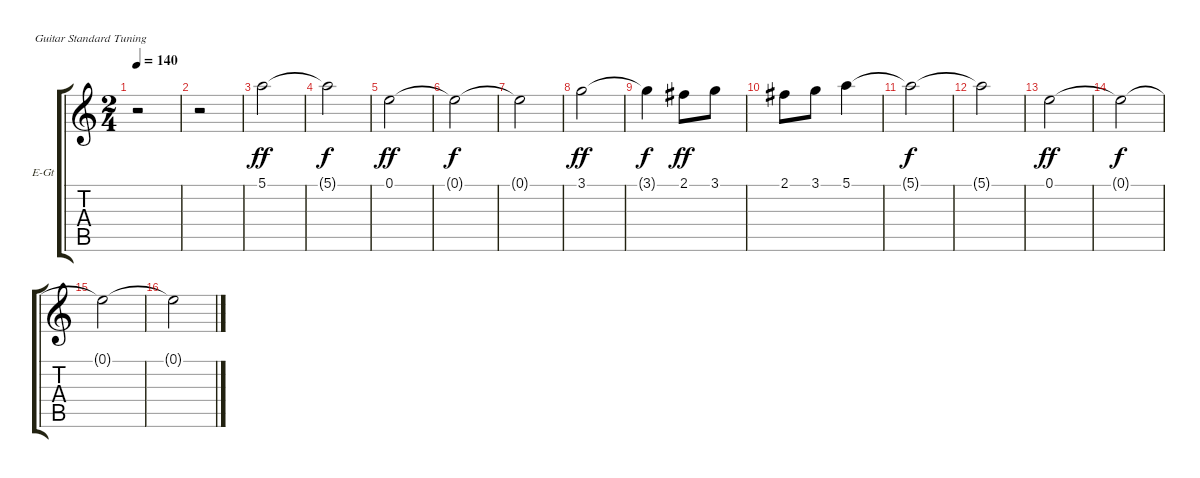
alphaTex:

\bracketExtendMode groupsimilarinstruments
\firstSystemTrackNameOrientation horizontal
\otherSystemsTrackNameOrientation horizontal
\track ("Гитара 4" "E-Gt") {instrument electricguitarjazz}
\staff {score tabs}
\tuning (E4 B3 G3 D3 A2 E2)
\ts (2 4)
\tempo 140
\clef g2
\ks c
r.2{dy ff} |
r.2 |
5.1.2 |
5.1{t}.2{dy f} |
0.1.2{dy ff} |
0.1{t}.2{dy f} |
0.1{t}.2 |
3.1.2{dy ff} |
3.1{t}.4{dy f} 2.1.8{dy ff} 3.1.8 |
2.1.8 3.1.8 5.1.4 |
5.1{t}.2{dy f} |
5.1{t}.2 |
0.1.2{dy ff} |
0.1{t}.2{dy f} |
0.1{t}.2 |
0.1{t}.2
